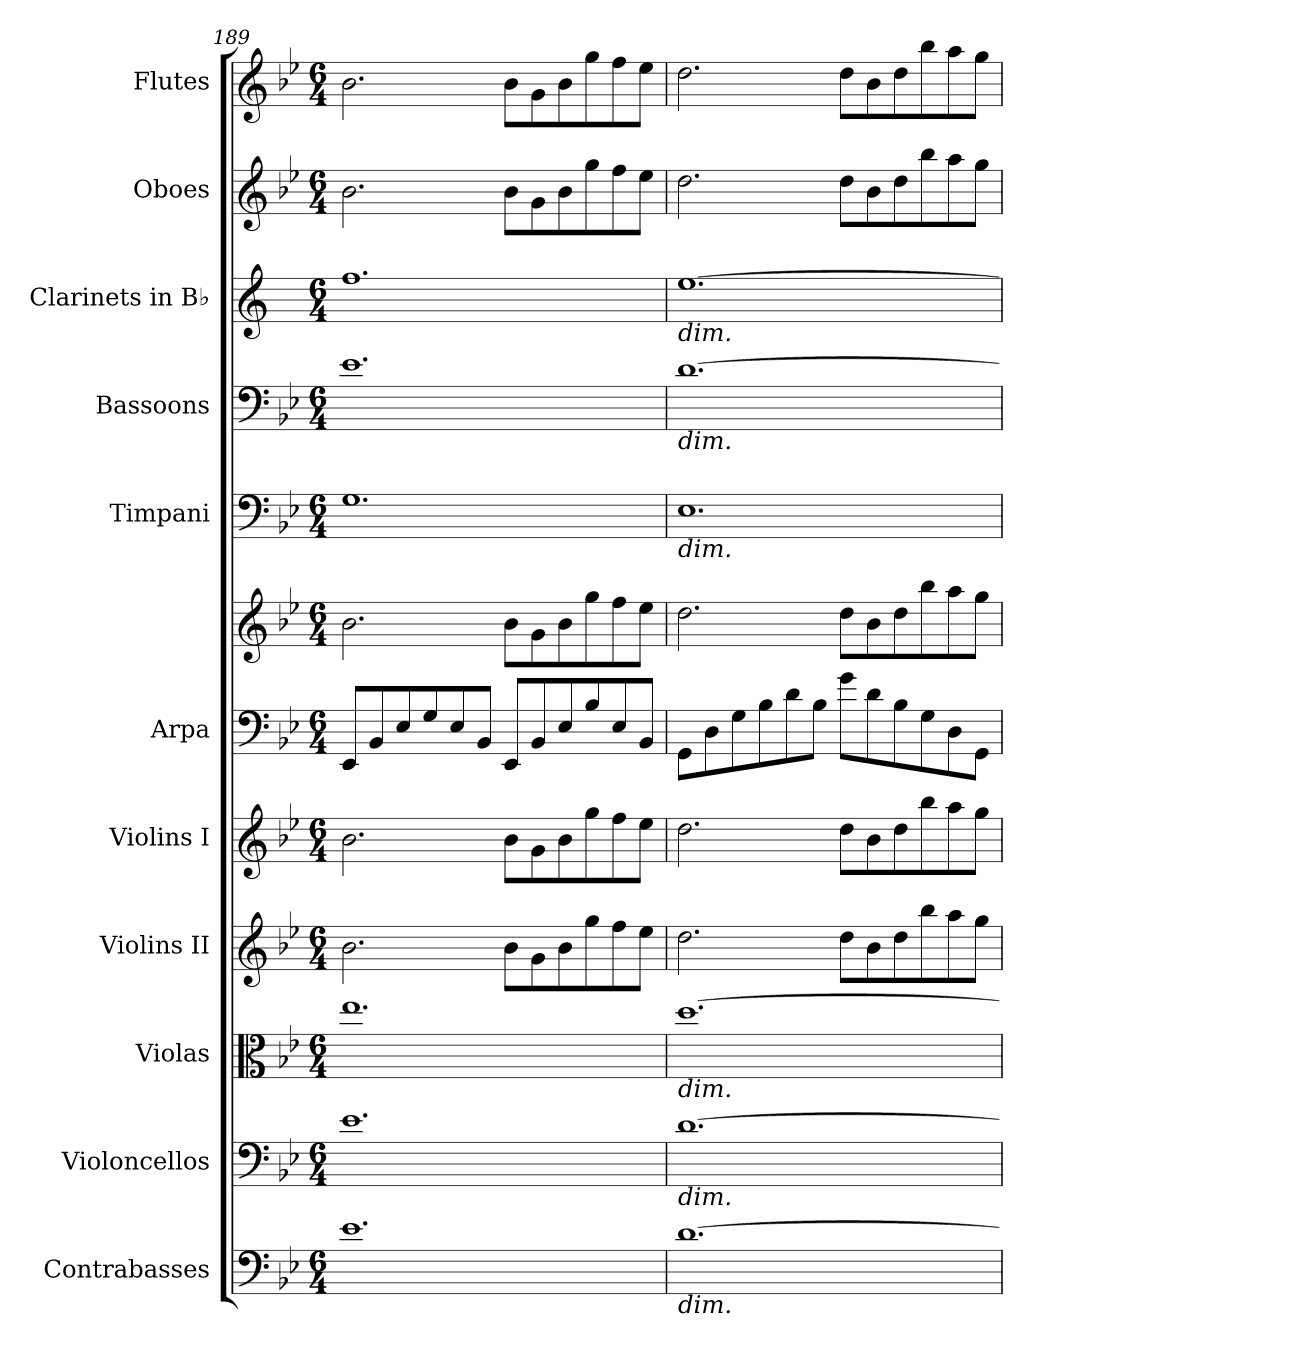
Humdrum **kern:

**kern	**kern	**kern	**kern	**kern	**kern	**kern	**kern	**kern	**kern	**kern	**kern
*part11	*part10	*part9	*part8	*part7	*part6	*part6	*part5	*part4	*part3	*part2	*part1
*staff12	*staff11	*staff10	*staff9	*staff8	*staff7	*staff6	*staff5	*staff4	*staff3	*staff2	*staff1
*I"Contrabasses	*I"Violoncellos	*I"Violas	*I"Violins II	*I"Violins I	*I"Arpa	*	*I"Timpani	*I"Bassoons	*I"Clarinets in B♭	*I"Oboes	*I"Flutes
*I'Cb.	*I'Vc.	*I'Vla.	*I'Vln. II	*I'Vln. I	*I'Arp.	*	*I'Timp.	*I'Bsn.	*	*I'Ob.	*I'Fl.
*clefF4	*clefF4	*clefC3	*clefG2	*clefG2	*clefF4	*clefG2	*clefF4	*clefF4	*clefG2	*clefG2	*clefG2
*ITrd7c12	*	*	*	*	*	*	*	*	*ITrd1c2	*	*
*k[b-e-]	*k[b-e-]	*k[b-e-]	*k[b-e-]	*k[b-e-]	*k[b-e-]	*k[b-e-]	*k[b-e-]	*k[b-e-]	*k[b-e-]	*k[b-e-]	*k[b-e-]
*M6/4	*M6/4	*M6/4	*M6/4	*M6/4	*M6/4	*M6/4	*M6/4	*M6/4	*M6/4	*M6/4	*M6/4
=189	=189	=189	=189	=189	=189	=189	=189	=189	=189	=189	=189
1.E-	1.e-	1.ee-	2.b-\	2.b-\	8EE-/L	2.b-\	1.G	1.e-	1.ee-	2.b-\	2.b-\
.	.	.	.	.	8BB-/	.	.	.	.	.	.
.	.	.	.	.	8E-/	.	.	.	.	.	.
.	.	.	.	.	8G/	.	.	.	.	.	.
.	.	.	.	.	8E-/	.	.	.	.	.	.
.	.	.	.	.	8BB-/J	.	.	.	.	.	.
.	.	.	8b-\L	8b-\L	8EE-/L	8b-\L	.	.	.	8b-\L	8b-\L
.	.	.	8g\	8g\	8BB-/	8g\	.	.	.	8g\	8g\
.	.	.	8b-\	8b-\	8E-/	8b-\	.	.	.	8b-\	8b-\
.	.	.	8gg\	8gg\	8B-/	8gg\	.	.	.	8gg\	8gg\
.	.	.	8ff\	8ff\	8E-/	8ff\	.	.	.	8ff\	8ff\
.	.	.	8ee-\J	8ee-\J	8BB-/J	8ee-\J	.	.	.	8ee-\J	8ee-\J
=190	=190	=190	=190	=190	=190	=190	=190	=190	=190	=190	=190
!	!	!	!	!	!	!	!	!	!LO:TX:b:i:t=dim.	!	!
!	!	!	!	!	!	!	!	!LO:TX:b:i:t=dim.	!	!	!
!	!	!	!	!	!	!	!LO:TX:b:i:t=dim.	!	!	!	!
!	!	!LO:TX:b:i:t=dim.	!	!	!	!	!	!	!	!	!
!	!LO:TX:b:i:t=dim.	!	!	!	!	!	!	!	!	!	!
!LO:TX:b:i:t=dim.	!	!	!	!	!	!	!	!	!	!	!
[1.D	[1.d	[1.dd	2.dd\	2.dd\	8GG\L	2.dd\	1.E-	[1.d	[1.dd	2.dd\	2.dd\
.	.	.	.	.	8D\	.	.	.	.	.	.
.	.	.	.	.	8G\	.	.	.	.	.	.
.	.	.	.	.	8B-\	.	.	.	.	.	.
.	.	.	.	.	8d\	.	.	.	.	.	.
.	.	.	.	.	8B-\J	.	.	.	.	.	.
.	.	.	8dd\L	8dd\L	8g\L	8dd\L	.	.	.	8dd\L	8dd\L
.	.	.	8b-\	8b-\	8d\	8b-\	.	.	.	8b-\	8b-\
.	.	.	8dd\	8dd\	8B-\	8dd\	.	.	.	8dd\	8dd\
.	.	.	8bb-\	8bb-\	8G\	8bb-\	.	.	.	8bb-\	8bb-\
.	.	.	8aa\	8aa\	8D\	8aa\	.	.	.	8aa\	8aa\
.	.	.	8gg\J	8gg\J	8GG\J	8gg\J	.	.	.	8gg\J	8gg\J
=	=	=	=	=	=	=	=	=	=	=	=
*-	*-	*-	*-	*-	*-	*-	*-	*-	*-	*-	*-
